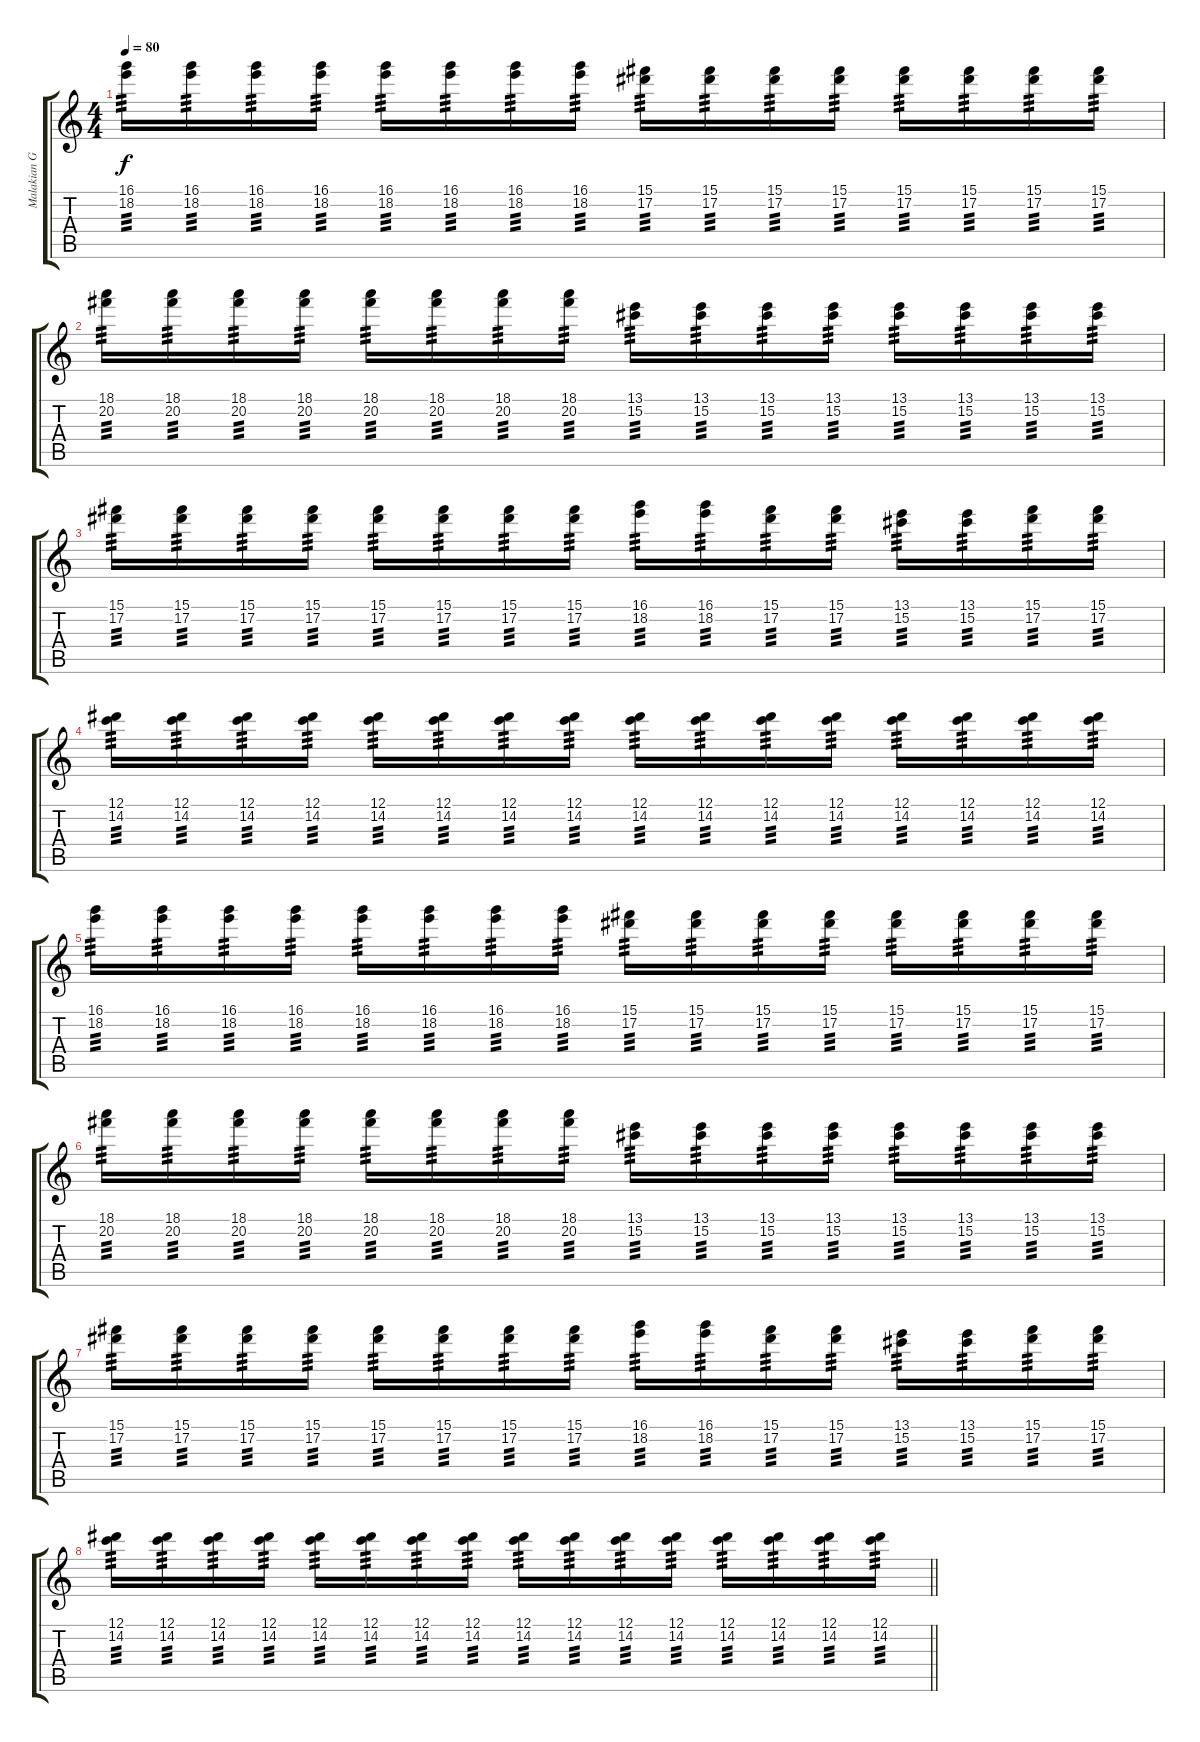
\track ("Malakian Gtr 1" "Malakian G") {instrument electricguitarclean}
\staff {score tabs}
\tuning (Eb4 Bb3 Gb3 Db3 Ab2 Db2) {hide}
\ts (4 4)
\tempo 80
\clef g2
\ks c
(16.1 18.2).16{tp 3 dy f} (16.1 18.2).16{tp 3} (16.1 18.2).16{tp 3} (16.1 18.2).16{tp 3} (16.1 18.2).16{tp 3} (16.1 18.2).16{tp 3} (16.1 18.2).16{tp 3} (16.1 18.2).16{tp 3} (15.1 17.2).16{tp 3} (15.1 17.2).16{tp 3} (15.1 17.2).16{tp 3} (15.1 17.2).16{tp 3} (15.1 17.2).16{tp 3} (15.1 17.2).16{tp 3} (15.1 17.2).16{tp 3} (15.1 17.2).16{tp 3} |
(18.1 20.2).16{tp 3} (18.1 20.2).16{tp 3} (18.1 20.2).16{tp 3} (18.1 20.2).16{tp 3} (18.1 20.2).16{tp 3} (18.1 20.2).16{tp 3} (18.1 20.2).16{tp 3} (18.1 20.2).16{tp 3} (13.1 15.2).16{tp 3} (13.1 15.2).16{tp 3} (13.1 15.2).16{tp 3} (13.1 15.2).16{tp 3} (13.1 15.2).16{tp 3} (13.1 15.2).16{tp 3} (13.1 15.2).16{tp 3} (13.1 15.2).16{tp 3} |
(15.1 17.2).16{tp 3} (15.1 17.2).16{tp 3} (15.1 17.2).16{tp 3} (15.1 17.2).16{tp 3} (15.1 17.2).16{tp 3} (15.1 17.2).16{tp 3} (15.1 17.2).16{tp 3} (15.1 17.2).16{tp 3} (16.1 18.2).16{tp 3} (16.1 18.2).16{tp 3} (15.1 17.2).16{tp 3} (15.1 17.2).16{tp 3} (13.1 15.2).16{tp 3} (13.1 15.2).16{tp 3} (15.1 17.2).16{tp 3} (15.1 17.2).16{tp 3} |
(12.1 14.2).16{tp 3} (12.1 14.2).16{tp 3} (12.1 14.2).16{tp 3} (12.1 14.2).16{tp 3} (12.1 14.2).16{tp 3} (12.1 14.2).16{tp 3} (12.1 14.2).16{tp 3} (12.1 14.2).16{tp 3} (12.1 14.2).16{tp 3} (12.1 14.2).16{tp 3} (12.1 14.2).16{tp 3} (12.1 14.2).16{tp 3} (12.1 14.2).16{tp 3} (12.1 14.2).16{tp 3} (12.1 14.2).16{tp 3} (12.1 14.2).16{tp 3} |
(16.1 18.2).16{tp 3} (16.1 18.2).16{tp 3} (16.1 18.2).16{tp 3} (16.1 18.2).16{tp 3} (16.1 18.2).16{tp 3} (16.1 18.2).16{tp 3} (16.1 18.2).16{tp 3} (16.1 18.2).16{tp 3} (15.1 17.2).16{tp 3} (15.1 17.2).16{tp 3} (15.1 17.2).16{tp 3} (15.1 17.2).16{tp 3} (15.1 17.2).16{tp 3} (15.1 17.2).16{tp 3} (15.1 17.2).16{tp 3} (15.1 17.2).16{tp 3} |
(18.1 20.2).16{tp 3} (18.1 20.2).16{tp 3} (18.1 20.2).16{tp 3} (18.1 20.2).16{tp 3} (18.1 20.2).16{tp 3} (18.1 20.2).16{tp 3} (18.1 20.2).16{tp 3} (18.1 20.2).16{tp 3} (13.1 15.2).16{tp 3} (13.1 15.2).16{tp 3} (13.1 15.2).16{tp 3} (13.1 15.2).16{tp 3} (13.1 15.2).16{tp 3} (13.1 15.2).16{tp 3} (13.1 15.2).16{tp 3} (13.1 15.2).16{tp 3} |
(15.1 17.2).16{tp 3} (15.1 17.2).16{tp 3} (15.1 17.2).16{tp 3} (15.1 17.2).16{tp 3} (15.1 17.2).16{tp 3} (15.1 17.2).16{tp 3} (15.1 17.2).16{tp 3} (15.1 17.2).16{tp 3} (16.1 18.2).16{tp 3} (16.1 18.2).16{tp 3} (15.1 17.2).16{tp 3} (15.1 17.2).16{tp 3} (13.1 15.2).16{tp 3} (13.1 15.2).16{tp 3} (15.1 17.2).16{tp 3} (15.1 17.2).16{tp 3} |
\barLineRight lightlight
(12.1 14.2).16{tp 3} (12.1 14.2).16{tp 3} (12.1 14.2).16{tp 3} (12.1 14.2).16{tp 3} (12.1 14.2).16{tp 3} (12.1 14.2).16{tp 3} (12.1 14.2).16{tp 3} (12.1 14.2).16{tp 3} (12.1 14.2).16{tp 3} (12.1 14.2).16{tp 3} (12.1 14.2).16{tp 3} (12.1 14.2).16{tp 3} (12.1 14.2).16{tp 3} (12.1 14.2).16{tp 3} (12.1 14.2).16{tp 3} (12.1 14.2).16{tp 3}
